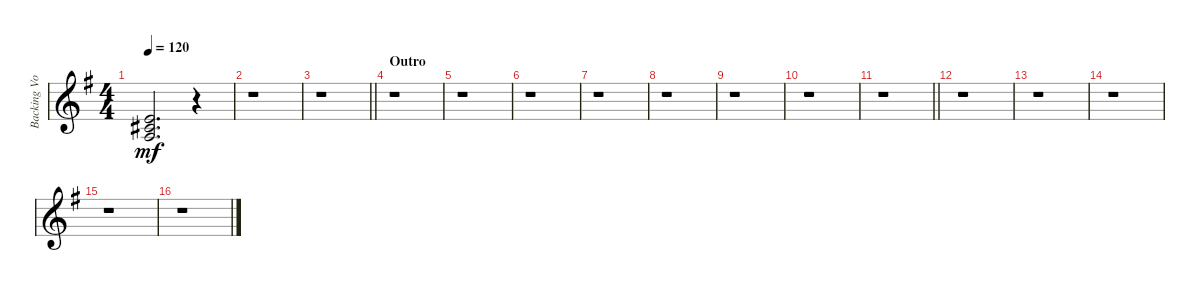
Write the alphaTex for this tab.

\track ("Backing Vocals" "Backing Vo") {instrument lead1square}
\staff {score}
\tuning (E4 B3 G3 D3 A2 E2) {hide}
\ts (4 4)
\tempo 120
\clef g2
\ks eminor
(9.3 11.4 12.5).2{d dy mf} r.4 |
r.1 |
\barLineRight lightlight
r.1 |
\section ("" "Outro")
r.1 |
r.1 |
r.1 |
r.1 |
r.1 |
r.1 |
r.1 |
\barLineRight lightlight
r.1 |
\section ("" "")
r.1 |
r.1 |
r.1 |
r.1 |
r.1
